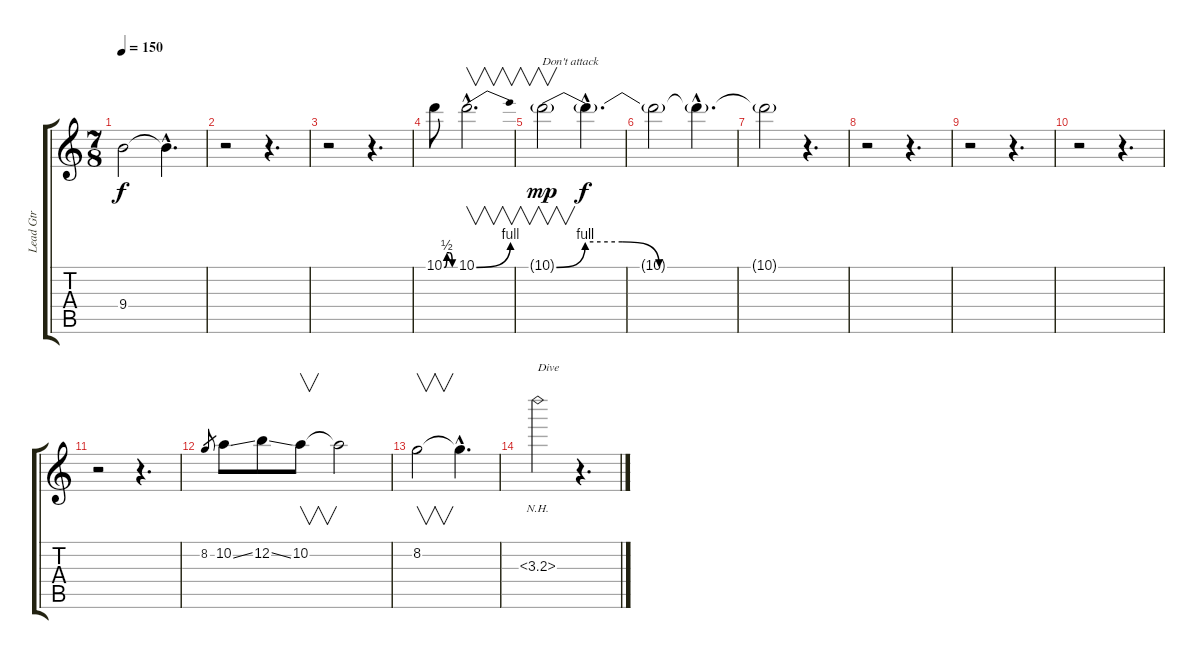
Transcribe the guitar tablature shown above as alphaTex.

\track ("Lead Gtr" "Lead Gtr") {instrument distortionguitar}
\staff {score tabs}
\tuning (E4 B3 G3 D3 A2 E2) {hide}
\ts (7 8)
\tempo 150
\clef g2
\ks c
9.4{t}.2{dy f} 9.4{hac t}.4{d} |
r.2 r.4{d} |
r.2 r.4{d} |
10.1{be (custom 0 0 15 2 30 2 45 0 60 0)}.8 10.1{be (bend 0 0 60 4) hac}.2{v d} |
10.1{be (custom 0 0 7 4 16 4 25 0 40 0 60 0) g}.2{v txt "Don't attack" dy mp} 10.1{hac t}.4{d dy f} |
10.1{t}.2 10.1{hac t}.4{d} |
10.1{t}.2 r.4{d} |
r.2 r.4{d} |
r.2 r.4{d} |
r.2 r.4{d} |
r.2 r.4{d} |
8.2.8{gr} 10.2{ss}.8 12.2{ss}.8 10.2.8{v} 10.2{t}.2 |
8.2.2{v} 8.2{hac t}.4{d} |
3.3{nh}.2{txt "Dive"} r.4{d}
